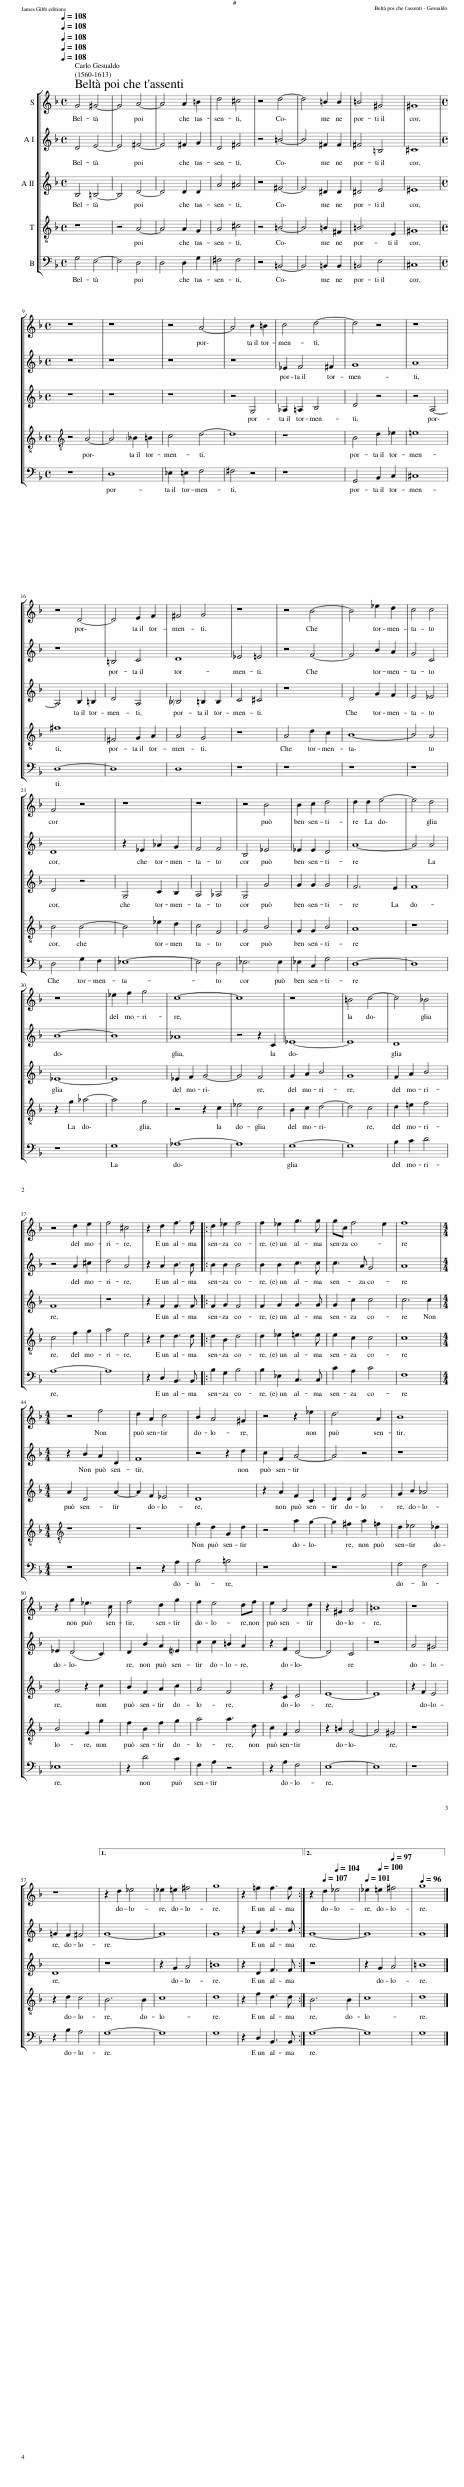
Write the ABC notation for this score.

X:1
%%score [ 1 2 3 4 5 ]
L:1/8
Q:1/4=108
M:4/4
I:linebreak $
K:F
V:1 treble
V:2 treble
V:3 treble
V:4 treble-8
V:5 bass
V:1
 G4 ^G4- | G4 A4- | A4 A2 =B2 | d4 ^c4 | z4 d4- | %5
 d4 =B2 B2 | =B4 ^G4 | ^G8 |$[M:4/4] z8 | z8 | %10
 z4 A4- | A4 B2 =B2 | c4 d4- | d4 z4 | z8 |$ %15
 z4 D4- | D4 E2 F2 | ^F4 G4 | z8 | z4 B4- | %20
 B4 _e2 d2 | c4 c4 |$ F4 z4 | z8 | z8 | %25
 z4 B4 | B2 c2 d4 | d2 d2 e4- | e4 d4 |$ z8 | %30
 _e2 f2 g4 | c8- | c8 | z8 | =B4 c4- | %35
 c4 _B4 |$ z4 d2 e2 | f4 ^c4 | z2 d2 f3 f |: d2 _e2 f4 | %40
 f2 _e2 g3 g | gc f4 e2 | f8 |$[M:4/4] z4 f4 | d2 A2 c4 | %45
 B2 A4 ^G2 | z4 z2 _e2 | d6 A2 | B8 |$ z2 g2 _e3 c | %50
 f4 d2 g2 | f2 e4 df | e2 A4 d2 | z2 ^G2 A4 | =B8 | %55
 z8 |$ z8 |1 z2 d2 _e4 | _e2 =e2 ^f4 | g8 | %60
 z2 =f2 f3 f :|2 z2[Q:1/4=107] d2[Q:1/4=104] _e4 |[Q:1/4=101] _e2[Q:1/4=100] =e2[Q:1/4=97] ^f4 |[Q:1/4=96] g8 |] %64
V:2
 D4 E4- | E4 ^F4- | F4 ^F2 G2 | D4 ^F4 | z4 =B4- | %5
 B4 ^F2 F2 | ^F4 =B,4 | ^C8 |$[M:4/4] z8 | z8 | %10
 z8 | z8 | _E2 F4 ^F2 | G8 | A8 |$ %15
 z8 | =B,4 C4 | D8 | _E4 =E4 | z4 F4- | %20
 F4 B2 A2 | G4 C4 |$ D8 | z2 _E2 _A2 G2 | F4 F4 | %25
 B,4 _E4 | _E2 E2 D4 | A8- | A4 A4 |$ B8- | %30
 B8 | _A8 | z4 z2 C2 | _E8- | E8 | %35
 D8 |$ z4 A2 ^c2 | d4 A4 | z2 A2 B3 B |: B2 B2 B4 | %40
 B2 B2 c3 c | c3 A G4 | A8 |$[M:4/4] z2 B2 A2 D2 | F8 | %45
 z4 z2 d2 | c2 F2 A4- | A4 z4 | z8 |$ _E2 (D4 C2) | %50
 D2 B2 A2 !courtesy!=E2 | c2 c2 =B2 A2 | z2 F2 D4- | D4 C4 | z8 | %55
 A4 ^G4 |$ =G2 F2 ^F4 |1 G8- | G8 | G8 | %60
 z2 A2 B3 B :|2 G8- | G8 | G8 |] %64
V:3
 B,4 =B,4- | B,4 D4- | D4 D2 D2 | A4 ^A4 | z4 ^F4- | %5
 F4 ^D2 D2 | ^D4 E4 | ^E8 |$[M:4/4] z8 | z8 | %10
 z8 | z4 G,4 | _A,2 =A,2 B,4 | D4 z4 | z4 A,4- |$ %15
 A,4 B,2 =B,2 | D4 A,4 | !courtesy!_B,4 =B,2 B,2 | C4 ^C4 | z8 | %20
 D4 G2 F2 | E4 _E4 |$ D4 z4 | G,4 C2 B,2 | A,4 _A,4 | %25
 G,4 G4 | G2 G2 G4 | F6 E2 | F8 |$ _E8- | %30
 E8 | _E2 F2 G4- | G4 F4 | G2 A2 B4 | G8 | %35
 F2 A2 B4 |$ F8 | z8 | z2 F2 F3 F |: F2 G2 F4 | %40
 F2 G2 G3 G | G2 c2 c4 | c6 c2 |$[M:4/4] A2 D4 A2- | A2 F2 _E4 | %45
 D8 | z2 A2 F2 C2 | D2 D2 F4 | G2 B2 _A4 |$ G4 z2 c2 | %50
 B2 F2 A2 c2 | A4 F4 | z2 C2 D4 | E8- | E8 | %55
 z2 F2 E4 |$ D8 |1 z8 | z2 G2 A4 | =B8 | %60
 z2 D2 F3 F :|2 z8 | z2 G2 A4 |[K:C] B8 |] %64
V:4
 z8 | z4 A4- | A4 A2 G2 | A4 ^c4 | z4 =B4- | %5
 B4 =B2 ^F2 | =B6 E2 | ^G8 |$[M:4/4][K:treble-8] z4 A4- | A4 !courtesy!_B2 =B2 | %10
 c4 d4- | d8 | z8 | B4 d2 _e2 | =e8 |$ %15
 ^f8 | ^F4 G2 A2 | A4 G4 | z8 | A4 d2 c2 | %20
 B8- | B4 A4 |$ B4 B4- | B4 _e2 d2 | c4 F4 | %25
 G4 B4 | G2 G2 B4 | A8 | z8 |$ z2 g2 _a4- | %30
 a4 g4 | z4 z2 c2 | _e4 c4 | B2 c2 d4- | d4 c4 | %35
 d2 =e2 f4 |$ c4 f2 g2 | a4 e4 | z2 d2 d3 d |: d2 B2 d4 | %40
 d2 _e2 =e3 e | e2 c2 c4 | c8 |$[M:4/4][K:treble-8] z8 | z8 | %45
 f2 d2 G2 d2 | z4 a2 g2- | g2 ^f2 a2 =f2 | d2 _e4 _d2 |$ B4 G2 g2 | %50
 f2 B2 f2 g2 | a4 a3 d | c2 F2 A4 | z2 =B2 A4- | A4 ^G4 | %55
 z8 |$ z2 d2 c4 |1 B6 B2 | c8 | d8 | %60
 z2 f2 d3 d :|2 B6 B2 | c8 | d8 |] %64
V:5
 G,4 E,4- | E,4 D,4 | D,4 D,2 G,2 | ^F,4 F,4 | z4 =B,,4- | %5
 B,,4 =B,,2 B,,2 | =B,,4 E,4 | ^C,8 |$[M:4/4] z8 | D,8 | %10
 _E,2 =E,2 F,4 | ^F,4 z4 | z8 | G,,4 B,,2 C,2 | ^C,8 |$ %15
 D,8- | D,8 | D,8 | z8 | z8 | %20
 z8 | z8 |$ D,4 G,2 F,2 | _E,8- | E,4 D,4 | %25
 _E,6 E,2 | _E,2 C,2 G,4 | D,8- | D,8 |$ z8 | %30
 G,8 | _A,8- | A,8 | G,8- | G,8 | %35
 B,2 C2 D4 |$ A,8- | A,8 | z2 D,2 B,,3 B,, |: B,2 G,2 B,4 | %40
 B,2 _E,2 C,3 C, | C2 A,2 C4 | F,8 |$[M:4/4] z8 | z4 z2 A,2 | %45
 B,4 =B,4 | z8 | z8 | G,4 F,4 |$ _E,8 | %50
 z2 D4 C2 | F,2 A,2 z4 | z2 A,2 F,4 | E,8- | E,8 | %55
 z8 |$ z2 B,2 A,4 |1 G,8- | G,8 | G,8 | %60
 z2 D,2 B,,3 B,, :|2 G,8- | G,8 | G,8 |] %64
